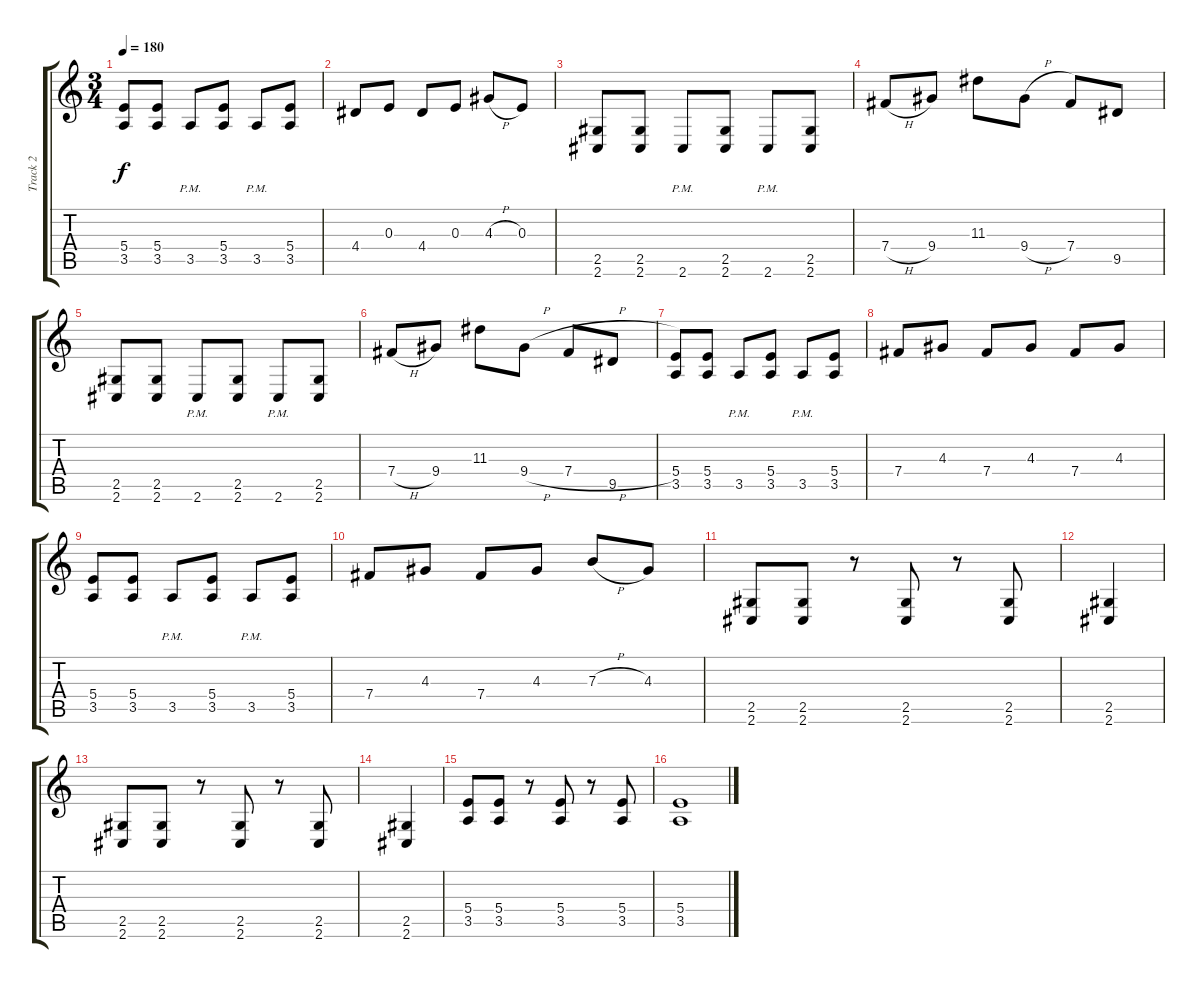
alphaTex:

\track ("Track 2" "Track 2") {instrument overdrivenguitar}
\staff {score tabs}
\tuning (Db4 Ab3 E3 B2 Gb2 B1) {hide}
\ts (3 4)
\tempo 180
\clef g2
\ks c
(5.4 3.5).8{dy f} (5.4 3.5).8 3.5{pm}.8 (5.4 3.5).8 3.5{pm}.8 (5.4 3.5).8 |
4.4.8 0.3.8 4.4.8 0.3.8 4.3{h}.8 0.3.8 |
(2.5 2.6).8 (2.5 2.6).8 2.6{pm}.8 (2.5 2.6).8 2.6{pm}.8 (2.5 2.6).8 |
7.4{h}.8 9.4.8 11.3.8 9.4{h}.8 7.4.8 9.5.8 |
(2.5 2.6).8 (2.5 2.6).8 2.6{pm}.8 (2.5 2.6).8 2.6{pm}.8 (2.5 2.6).8 |
7.4{h}.8 9.4.8 11.3.8 9.4{h}.8 7.4{h}.8 9.5.8 |
(5.4 3.5).8 (5.4 3.5).8 3.5{pm}.8 (5.4 3.5).8 3.5{pm}.8 (5.4 3.5).8 |
7.4.8 4.3.8 7.4.8 4.3.8 7.4.8 4.3.8 |
(5.4 3.5).8 (5.4 3.5).8 3.5{pm}.8 (5.4 3.5).8 3.5{pm}.8 (5.4 3.5).8 |
7.4.8 4.3.8 7.4.8 4.3.8 7.3{h}.8 4.3.8 |
(2.5 2.6).8 (2.5 2.6).8 r.8 (2.5 2.6).8 r.8 (2.5 2.6).8 |
(2.5 2.6).4 |
(2.5 2.6).8 (2.5 2.6).8 r.8 (2.5 2.6).8 r.8 (2.5 2.6).8 |
(2.5 2.6).4 |
(5.4 3.5).8 (5.4 3.5).8 r.8 (5.4 3.5).8 r.8 (5.4 3.5).8 |
(5.4 3.5).1
